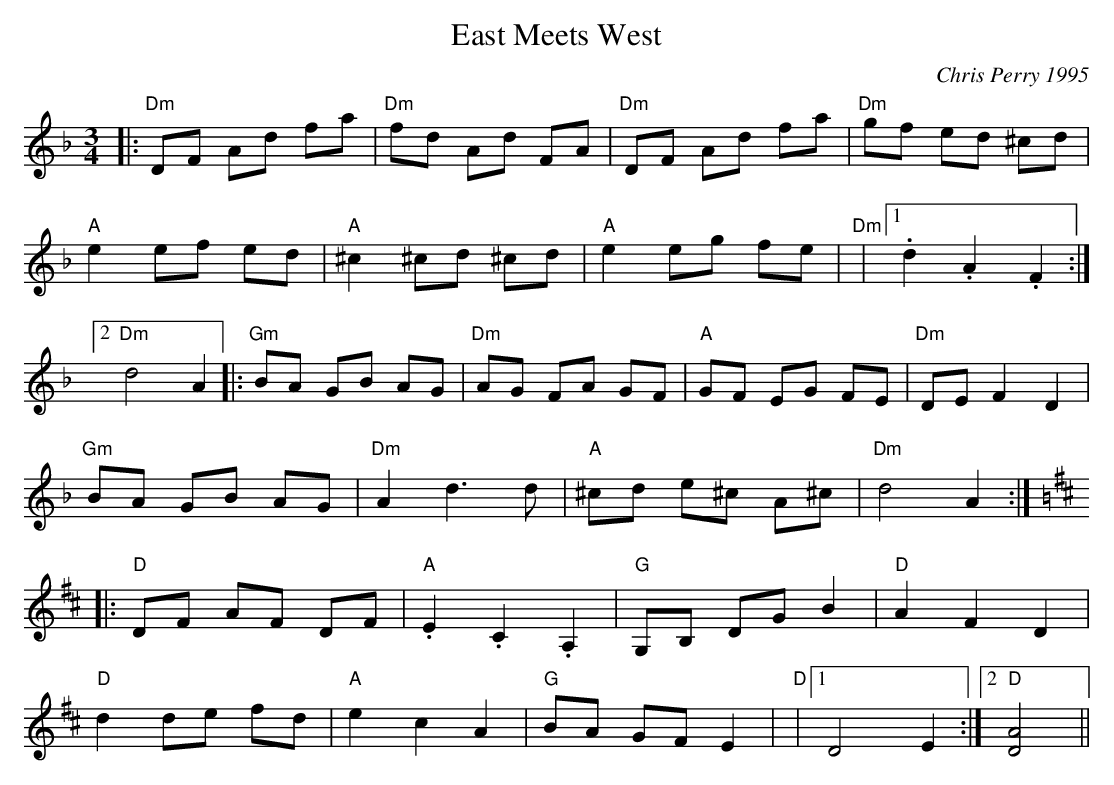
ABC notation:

X:1
T:East Meets West
C:Chris Perry 1995
M:3/4
L:1/8
K:F
|:"Dm"DF Ad fa |"Dm"fd Ad FA |"Dm"DF Ad fa |"Dm"gf ed ^cd |
"A"e2 ef ed |"A"^c2 ^cd ^cd |"A"e2 eg fe |"Dm"|1 .d2 .A2 .F2 :|2
"Dm"d4 A2 |: "Gm"BA GB AG |"Dm"AG FA GF |"A"GF EG FE |"Dm"DE F2 D2 |
"Gm"BA GB AG |"Dm"A2 d3 d |"A"^cd e^c A^c |"Dm"d4 A2 ::
K:D
"D"DF AF DF |"A".E2 .C2 .A,2 |"G"G,B, DG B2 |"D"A2 F2 D2 |
"D"d2 de fd |"A"e2 c2 A2 |"G"BA GF E2 |"D"|1 D4 E2 :|2\
"D"[D4 A4] ||
